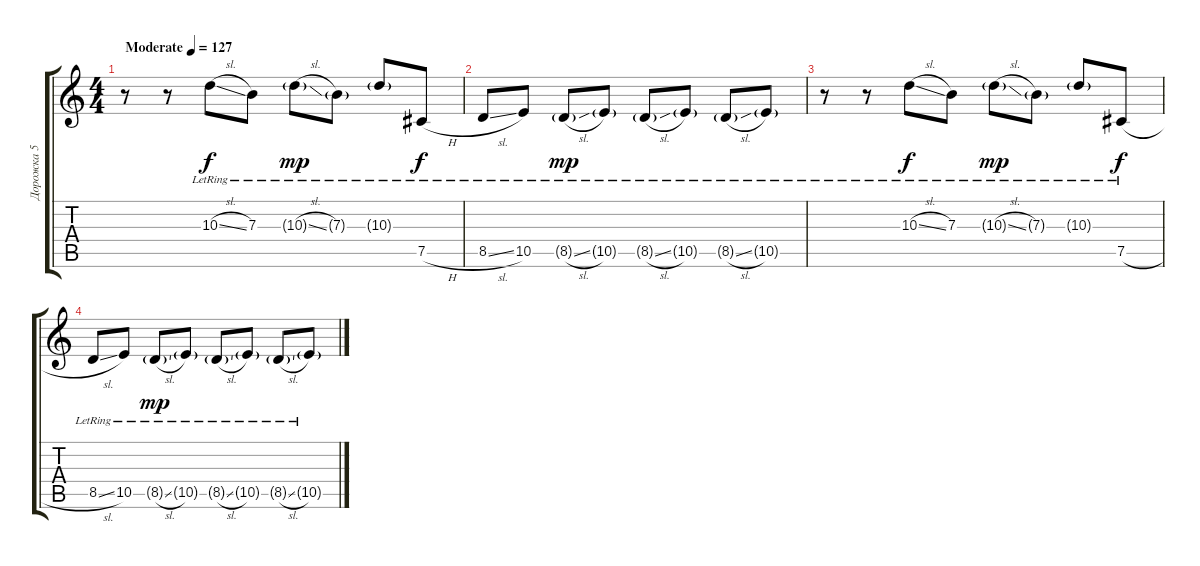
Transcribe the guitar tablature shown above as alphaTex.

\track ("Дорожка 5" "Дорожка 5") {instrument acousticguitarsteel}
\staff {score tabs}
\tuning (Db4 Ab3 E3 B2 Gb2 B1) {hide}
\ts (4 4)
\tempo (127 "Moderate")
\clef g2
\ks c
r.8{dy f instrument acousticguitarsteel} r.8 10.3{sl lr}.8 7.3{lr}.8 10.3{sl g lr}.8{dy mp} 7.3{g lr}.8 10.3{g lr}.8 7.5{h lr}.8{dy f} |
8.5{sl lr}.8 10.5{lr}.8 8.5{sl g lr}.8{dy mp} 10.5{g lr}.8 8.5{sl g lr}.8 10.5{g lr}.8 8.5{sl g lr}.8 10.5{g lr}.8 |
r.8 r.8 10.3{sl lr}.8{dy f} 7.3{lr}.8 10.3{sl g lr}.8{dy mp} 7.3{g lr}.8 10.3{g lr}.8 7.5{h lr}.8{dy f} |
8.5{sl lr}.8 10.5{lr}.8 8.5{sl g lr}.8{dy mp} 10.5{g lr}.8 8.5{sl g lr}.8 10.5{g lr}.8 8.5{sl g lr}.8 10.5{g lr}.8
